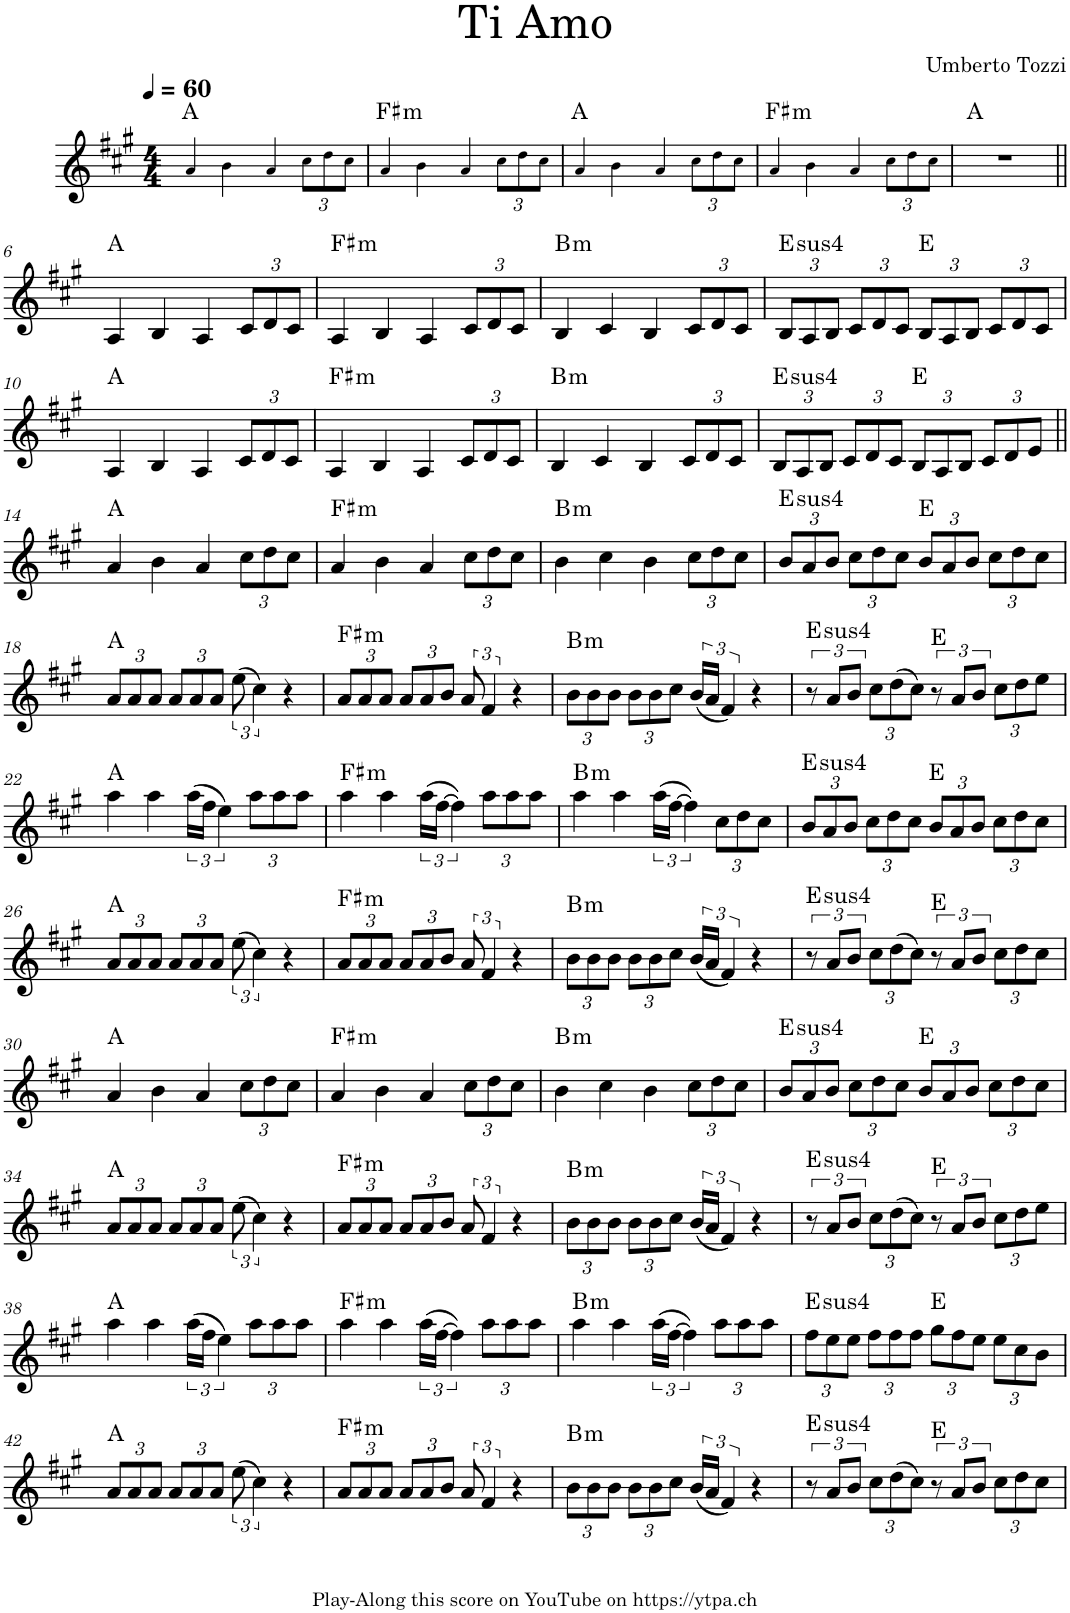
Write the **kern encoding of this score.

**kern	**harte
*part1	*part1
*staff1	*
*I"Piano	*
*I'Pno.	*
*clefG2	*
*k[f#c#g#]	*
*M4/4	*
*MM60	*
=1	=1
4a!/	A:maj
4b!\	.
4a!/	.
*Xbrackettup	*
12cc#!\L	.
12dd!\	.
12cc#!\J	.
=2	=2
!	!LO:H:kt=m
4a!/	F#:min
4b!\	.
4a!/	.
12cc#!\L	.
12dd!\	.
12cc#!\J	.
=3	=3
4a!/	A:maj
4b!\	.
4a!/	.
12cc#!\L	.
12dd!\	.
12cc#!\J	.
=4	=4
!	!LO:H:kt=m
4a!/	F#:min
4b!\	.
4a!/	.
12cc#!\L	.
12dd!\	.
12cc#!\J	.
=5	=5
1r	A:maj
!!LO:LB:g=z
=6||	=6||
4A/	A:maj
4B/	.
4A/	.
12c#/L	.
12d/	.
12c#/J	.
=7	=7
!	!LO:H:kt=m
4A/	F#:min
4B/	.
4A/	.
12c#/L	.
12d/	.
12c#/J	.
=8	=8
!	!LO:H:kt=m
4B/	B:min
4c#/	.
4B/	.
12c#/L	.
12d/	.
12c#/J	.
=9	=9
!	!LO:H:kt=4
12B/L	E:sus4
12A/	.
12B/J	.
12c#/L	.
12d/	.
12c#/J	.
12B/L	E:maj
12A/	.
12B/J	.
12c#/L	.
12d/	.
12c#/J	.
!!LO:LB:g=z
=10	=10
4A/	A:maj
4B/	.
4A/	.
12c#/L	.
12d/	.
12c#/J	.
=11	=11
!	!LO:H:kt=m
4A/	F#:min
4B/	.
4A/	.
12c#/L	.
12d/	.
12c#/J	.
=12	=12
!	!LO:H:kt=m
4B/	B:min
4c#/	.
4B/	.
12c#/L	.
12d/	.
12c#/J	.
=13	=13
!	!LO:H:kt=4
12B/L	E:sus4
12A/	.
12B/J	.
12c#/L	.
12d/	.
12c#/J	.
12B/L	E:maj
12A/	.
12B/J	.
12c#/L	.
12d/	.
12e/J	.
!!LO:LB:g=z
=14||	=14||
4a/	A:maj
4b\	.
4a/	.
12cc#\L	.
12dd\	.
12cc#\J	.
=15	=15
!	!LO:H:kt=m
4a/	F#:min
4b\	.
4a/	.
12cc#\L	.
12dd\	.
12cc#\J	.
=16	=16
!	!LO:H:kt=m
4b\	B:min
4cc#\	.
4b\	.
12cc#\L	.
12dd\	.
12cc#\J	.
=17	=17
!	!LO:H:kt=4
12b/L	E:sus4
12a/	.
12b/J	.
12cc#\L	.
12dd\	.
12cc#\J	.
12b/L	E:maj
12a/	.
12b/J	.
12cc#\L	.
12dd\	.
12cc#\J	.
!!LO:LB:g=z
=18	=18
12a/L	A:maj
12a/	.
12a/J	.
12a/L	.
12a/	.
12a/J	.
*brackettup	*
(12ee\	.
6cc#\)	.
4r	.
=19	=19
*Xbrackettup	*
!	!LO:H:kt=m
12a/L	F#:min
12a/	.
12a/J	.
12a/L	.
12a/	.
12b/J	.
*brackettup	*
12a/	.
6f#/	.
4r	.
=20	=20
*Xbrackettup	*
!	!LO:H:kt=m
12b\L	B:min
12b\	.
12b\J	.
12b\L	.
12b\	.
12cc#\J	.
*brackettup	*
(24b/LL	.
24a/JJ	.
6f#/)	.
4r	.
=21	=21
!	!LO:H:kt=4
12r	E:sus4
12a/L	.
12b/J	.
*Xbrackettup	*
12cc#\L	.
(12dd\	.
12cc#\J)	.
*brackettup	*
12r	E:maj
12a/L	.
12b/J	.
*Xbrackettup	*
12cc#\L	.
12dd\	.
12ee\J	.
!!LO:LB:g=z
=22	=22
4aa\	A:maj
4aa\	.
*brackettup	*
(24aa\LL	.
24ff#\JJ	.
6ee\)	.
*Xbrackettup	*
12aa\L	.
12aa\	.
12aa\J	.
=23	=23
!	!LO:H:kt=m
4aa\	F#:min
4aa\	.
*brackettup	*
(24aa\LL	.
[24ff#\JJ	.
6ff#\])	.
*Xbrackettup	*
12aa\L	.
12aa\	.
12aa\J	.
=24	=24
!	!LO:H:kt=m
4aa\	B:min
4aa\	.
*brackettup	*
(24aa\LL	.
[24ff#\JJ	.
6ff#\])	.
*Xbrackettup	*
12cc#\L	.
12dd\	.
12cc#\J	.
=25	=25
!	!LO:H:kt=4
12b/L	E:sus4
12a/	.
12b/J	.
12cc#\L	.
12dd\	.
12cc#\J	.
12b/L	E:maj
12a/	.
12b/J	.
12cc#\L	.
12dd\	.
12cc#\J	.
!!LO:LB:g=z
=26	=26
12a/L	A:maj
12a/	.
12a/J	.
12a/L	.
12a/	.
12a/J	.
*brackettup	*
(12ee\	.
6cc#\)	.
4r	.
=27	=27
*Xbrackettup	*
!	!LO:H:kt=m
12a/L	F#:min
12a/	.
12a/J	.
12a/L	.
12a/	.
12b/J	.
*brackettup	*
12a/	.
6f#/	.
4r	.
=28	=28
*Xbrackettup	*
!	!LO:H:kt=m
12b\L	B:min
12b\	.
12b\J	.
12b\L	.
12b\	.
12cc#\J	.
*brackettup	*
(24b/LL	.
24a/JJ	.
6f#/)	.
4r	.
=29	=29
!	!LO:H:kt=4
12r	E:sus4
12a/L	.
12b/J	.
*Xbrackettup	*
12cc#\L	.
(12dd\	.
12cc#\J)	.
*brackettup	*
12r	E:maj
12a/L	.
12b/J	.
*Xbrackettup	*
12cc#\L	.
12dd\	.
12cc#\J	.
!!LO:LB:g=z
=30	=30
4a/	A:maj
4b\	.
4a/	.
12cc#\L	.
12dd\	.
12cc#\J	.
=31	=31
!	!LO:H:kt=m
4a/	F#:min
4b\	.
4a/	.
12cc#\L	.
12dd\	.
12cc#\J	.
=32	=32
!	!LO:H:kt=m
4b\	B:min
4cc#\	.
4b\	.
12cc#\L	.
12dd\	.
12cc#\J	.
=33	=33
!	!LO:H:kt=4
12b/L	E:sus4
12a/	.
12b/J	.
12cc#\L	.
12dd\	.
12cc#\J	.
12b/L	E:maj
12a/	.
12b/J	.
12cc#\L	.
12dd\	.
12cc#\J	.
!!LO:LB:g=z
=34	=34
12a/L	A:maj
12a/	.
12a/J	.
12a/L	.
12a/	.
12a/J	.
*brackettup	*
(12ee\	.
6cc#\)	.
4r	.
=35	=35
*Xbrackettup	*
!	!LO:H:kt=m
12a/L	F#:min
12a/	.
12a/J	.
12a/L	.
12a/	.
12b/J	.
*brackettup	*
12a/	.
6f#/	.
4r	.
=36	=36
*Xbrackettup	*
!	!LO:H:kt=m
12b\L	B:min
12b\	.
12b\J	.
12b\L	.
12b\	.
12cc#\J	.
*brackettup	*
(24b/LL	.
24a/JJ	.
6f#/)	.
4r	.
=37	=37
!	!LO:H:kt=4
12r	E:sus4
12a/L	.
12b/J	.
*Xbrackettup	*
12cc#\L	.
(12dd\	.
12cc#\J)	.
*brackettup	*
12r	E:maj
12a/L	.
12b/J	.
*Xbrackettup	*
12cc#\L	.
12dd\	.
12ee\J	.
!!LO:LB:g=z
=38	=38
4aa\	A:maj
4aa\	.
*brackettup	*
(24aa\LL	.
24ff#\JJ	.
6ee\)	.
*Xbrackettup	*
12aa\L	.
12aa\	.
12aa\J	.
=39	=39
!	!LO:H:kt=m
4aa\	F#:min
4aa\	.
*brackettup	*
(24aa\LL	.
[24ff#\JJ	.
6ff#\])	.
*Xbrackettup	*
12aa\L	.
12aa\	.
12aa\J	.
=40	=40
!	!LO:H:kt=m
4aa\	B:min
4aa\	.
*brackettup	*
(24aa\LL	.
[24ff#\JJ	.
6ff#\])	.
*Xbrackettup	*
12aa\L	.
12aa\	.
12aa\J	.
=41	=41
!	!LO:H:kt=4
12ff#\L	E:sus4
12ee\	.
12ee\J	.
12ff#\L	.
12ff#\	.
12ff#\J	.
12gg#\L	E:maj
12ff#\	.
12ee\J	.
12ee\L	.
12cc#\	.
12b\J	.
!!LO:LB:g=z
=42	=42
12a/L	A:maj
12a/	.
12a/J	.
12a/L	.
12a/	.
12a/J	.
*brackettup	*
(12ee\	.
6cc#\)	.
4r	.
=43	=43
*Xbrackettup	*
!	!LO:H:kt=m
12a/L	F#:min
12a/	.
12a/J	.
12a/L	.
12a/	.
12b/J	.
*brackettup	*
12a/	.
6f#/	.
4r	.
=44	=44
*Xbrackettup	*
!	!LO:H:kt=m
12b\L	B:min
12b\	.
12b\J	.
12b\L	.
12b\	.
12cc#\J	.
*brackettup	*
(24b/LL	.
24a/JJ	.
6f#/)	.
4r	.
=45	=45
!	!LO:H:kt=4
12r	E:sus4
12a/L	.
12b/J	.
*Xbrackettup	*
12cc#\L	.
(12dd\	.
12cc#\J)	.
*brackettup	*
12r	E:maj
12a/L	.
12b/J	.
*Xbrackettup	*
12cc#\L	.
12dd\	.
12cc#\J	.
=	=
*-	*-
